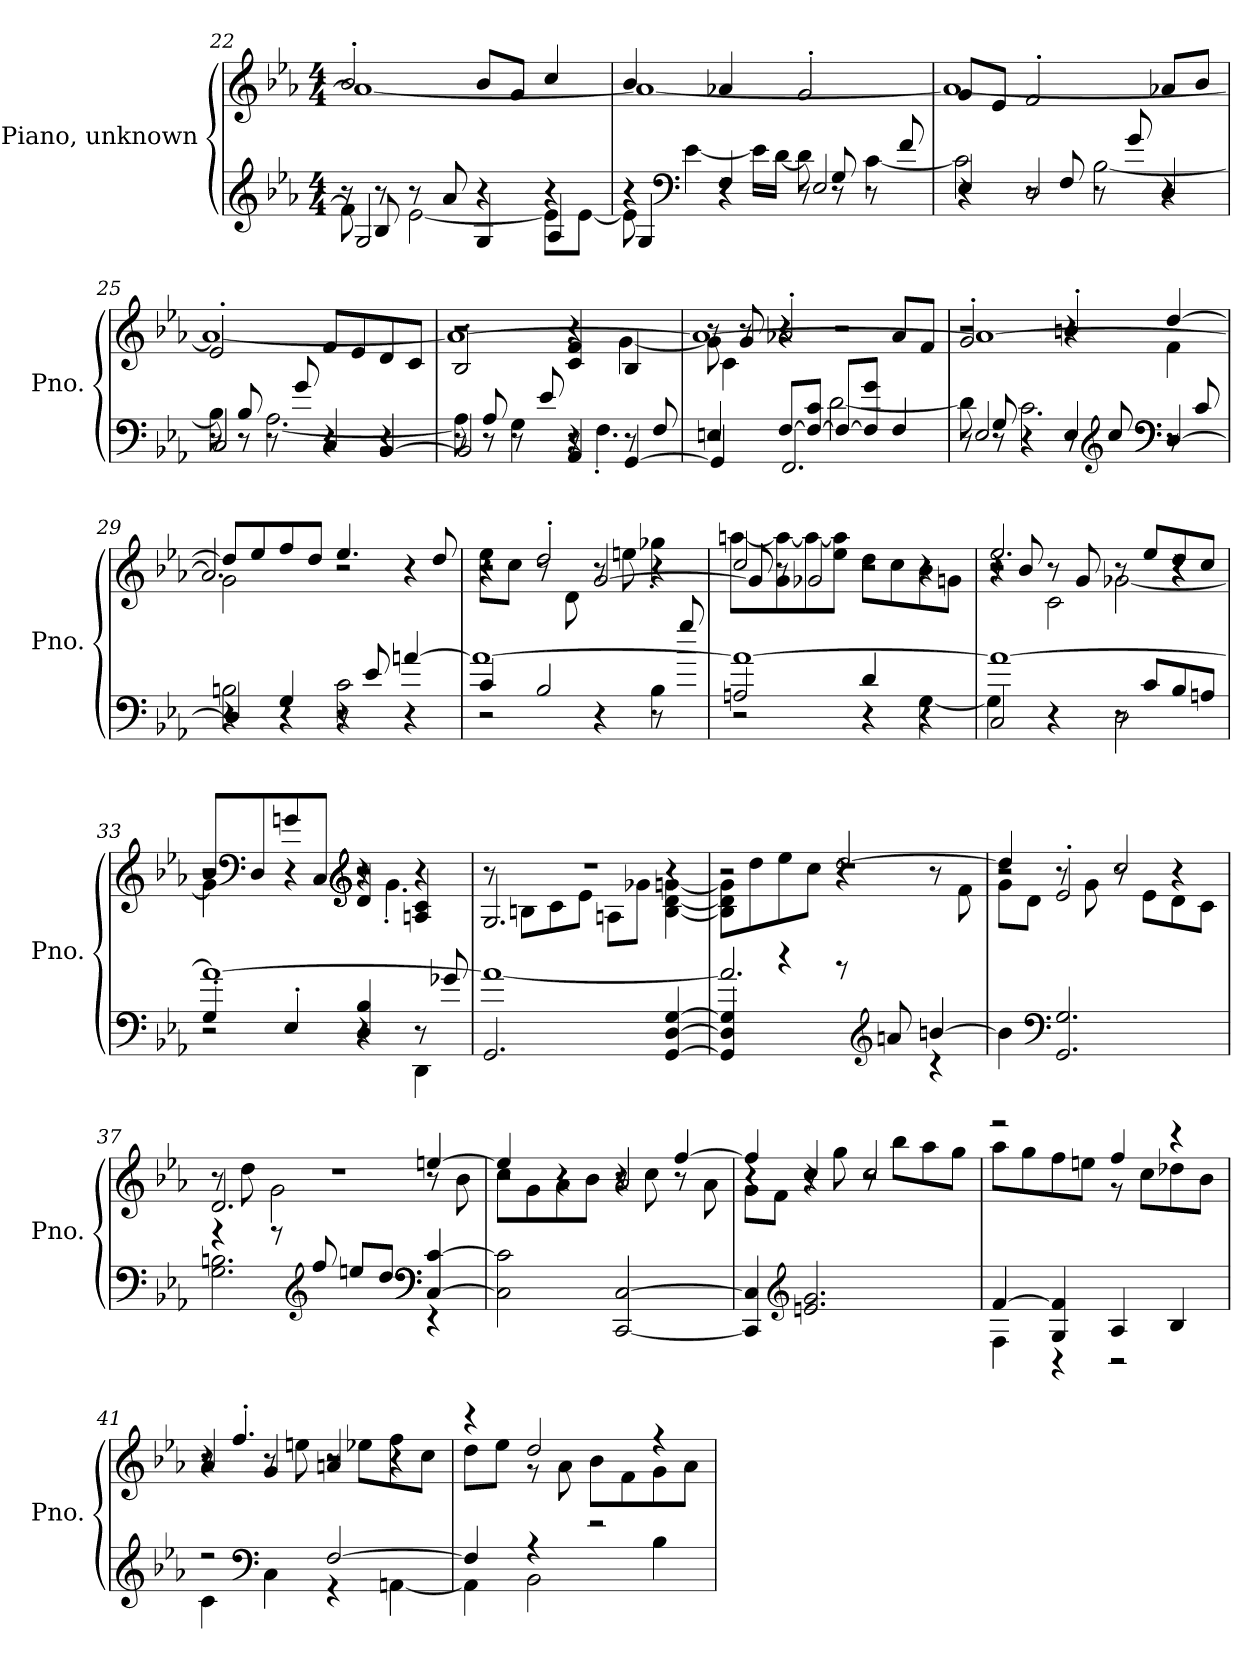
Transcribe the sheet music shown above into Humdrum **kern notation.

**kern	**kern
*part1	*part1
*staff2	*staff1
*I"Piano, unknown	*
*I'Pno.	*
!!LO:LB:g=z
*clefG2	*clefG2
*k[b-e-a-]	*k[b-e-a-]
*M4/4	*M4/4
=22	=22
*^	*^
*	*^	*	*
8r	8f\]	2G/	2b-'/	1a_
8B-/	8r	.	.	.
8r	[2e-\	.	.	.
8a-/	.	.	.	.
4G/	.	4r	8b-/L	.
.	.	.	8g/J	.
4r	8e-\L]	4A-/	4cc/	.
.	[8e-\J	.	.	.
=23	=23	=23	=23	=23
4r	8e-\]	4G/	4b-/	1a_
*clefF4	*	*	*	*
.	[4e-\	.	.	.
4F/	.	4r	4a-X/	.
.	16e-\LL]	.	.	.
.	[16d\JJ	.	.	.
8r	8d\]	2E-/	2g'/	.
8G/	8r	.	.	.
8r	[4c\	.	.	.
8f/	.	.	.	.
=24	=24	=24	=24	=24
4E-/	2c\]	4r	8g/L	1a_
.	.	.	8e-/J	.
8r	.	2D/	2f'/	.
8F/	.	.	.	.
8r	[2B-\	.	.	.
8g/	.	.	.	.
4D/	.	4r	8a-X/L	.
.	.	.	8b-/J	.
!!LO:LB:g=z	!!
=25	=25	=25	=25	=25
8r	8B-\]	2C/	2e-'/	1a_
8B-/	8r	.	.	.
8r	[2.A-\	.	.	.
8g/	.	.	.	.
4C/	.	4r	8f/L	.
.	.	.	8e-/	.
4r	.	[4BB-/	8d/	.
.	.	.	8c/J	.
=26	=26	=26	=26	=26
*	*	*	*	*^
8r	8A-\]	2BB-/]	2B-'/	2r	1a_
8A-/	8r	.	.	.	.
8r	4G\	.	.	.	.
8e-/	.	.	.	.	.
4r	8r	4AA-/	4c/ 4f/	4r	.
.	4.F'\	.	.	.	.
8r	.	[4GG/	4B-/	[4g\	.
8F/	.	.	.	.	.
=27	=27	=27	=27	=27	=27
*	*	*	*	*	*^
4En/	2r	4GG/]	8r	8g\]	1a_	4c\
.	.	.	8g/	8r	.	.
[8F/L	.	2.FF/	2a-X'/	4r	.	4r
8F/_ 8c/J	.	.	.	.	.	.
8F/L_	[2d\	.	.	2r	.	2r
8F/] 8g/J	.	.	.	.	.	.
4F/	.	.	8a-/L	.	.	.
.	.	.	8f/J	.	.	.
*	*	*	*	*	*v	*v
!!LO:LB:g=z
=28	=28	=28	=28	=28	=28
8r	8d\]	2E-/	2g'/	2r	1a_
8G/	8r	.	.	.	.
4r	2.c\	.	.	.	.
8r	.	4E-/	4bn'/	4r	.
*clefG2	*	*	*	*	*
8cc/	.	.	.	.	.
*clefF4	*	*	*	*	*
8r	.	[4D/	[4dd/	4f\	.
8c/	.	.	.	.	.
=29	=29	=29	=29	=29	=29
4r	2Bn\	4D/]	8dd/L]	2g\	2.a/]
.	.	.	8ee-/	.	.
4G/	.	4r	8ff/	.	.
.	.	.	8dd/J	.	.
8r	2c\	4r	4.ee-/	2r	.
8e-/	.	.	.	.	.
4r	.	[4an/	.	.	4r
.	.	.	8dd/	.	.
=30	=30	=30	=30	=30	=30
4c/	2r	1a_	4r	8ee-\L	2r
.	.	.	.	8cc\J	.
2B-/	.	.	2dd'/	8r	.
.	.	.	.	8d\	.
.	4r	.	.	8r	[2g/
.	.	.	.	8een\	.
8r	4B-\	.	4r	4gg-X'\	.
8gg/	.	.	.	.	.
!!LO:LB:g=z	!!	!!
=31	=31	=31	=31	=31	=31
2An/	2r	1a_	2cc/	[8aan\L	8g/]
.	.	.	.	8g\ 8aa\_	8r
.	.	.	.	8aa\_	2g-X/
.	.	.	.	8ee-\ 8aa\]J	.
4d/	4r	.	2r	8dd\L	.
.	.	.	.	8cc\	.
4r	[4G\	.	.	8b-\	4r
.	.	.	.	8gn\J	.
=32	=32	=32	=32	=32	=32
*	*	*	*	*	*^
2C/	4G\]	1a_	2.ee-/	2r	8r	4r
.	.	.	.	.	8b-/	.
.	4r	.	.	.	8r	2c\
.	.	.	.	.	8g/	.
8r	2D\	.	.	[2g-X\	8r	.
8c/L	.	.	.	.	8ee-/L	.
8B-/	.	.	4r	.	8dd/	4r
8An/J	.	.	.	.	8cc/J	.
=33	=33	=33	=33	=33	=33	=33
4G'/	2r	1a_	2r	4g-\]	8b-/L	2r
*	*	*	*clefF4	*	*	*
.	.	.	.	.	8D/	.
4E-'/	.	.	.	4r	8gn/	.
.	.	.	.	.	8C/J	.
*	*	*	*clefG2	*	*	*
4D/ 4B-/	4r	.	4d/	2r	4r	8r
.	.	.	.	.	.	4.g'\
8r	4DD\	.	4r	.	4An/ 4c/	.
8g-X/	.	.	.	.	.	.
*	*v	*v	*	*	*	*
*	*	*	*	*v	*v
!!LO:LB:g=z
=34	=34	=34	=34	=34
2.GG/	1a_	1r	8r	2.G/
.	.	.	8Bn\L	.
.	.	.	8c\	.
.	.	.	8e-\J	.
.	.	.	8An\L	.
.	.	.	8g-X\J	.
[4GG/ [4D/ [4G/	.	.	[4B\ [4d\ [4gn\	4r
=35	=35	=35	=35	=35
4GG/] 4D/] 4G/]	2.a/]	1r	8B\] 8d\] 8g\]L	2r
.	.	.	8dd\	.
4r	.	.	8ee-\	.
.	.	.	8cc\J	.
8r	.	.	4r	[2dd/
*clefG2	*	*	*	*
8an/	.	.	.	.
[4bn/	4r	.	8r	.
.	.	.	8f\	.
*v	*v	*	*	*
=36	=36	=36	=36
4b\]	2r	8g\L	4dd/]
.	.	8d\J	.
*clefF4	*	*	*
2.GG/ 2.G/	.	8r	2e-'/
.	.	8g\	.
.	2cc/	8r	.
.	.	8e-\L	.
.	.	8d\	4r
.	.	8c\J	.
!!LO:PB:g=z	!!	!!
=37	=37	=37	=37
*^	*	*	*
4r	2.G\ 2.Bn\	1r	8r	2.d/
.	.	.	8dd\	.
8r	.	.	2g\	.
*clefG2	*	*	*	*
8ff/	.	.	.	.
8een/L	.	.	.	.
8dd/J	.	.	.	.
*clefF4	*	*	*	*
[4C/ [4c/	4r	.	8r	[4een/
.	.	.	8b-\	.
*v	*v	*	*	*
=38	=38	=38	=38
2C\] 2c\]	2r	8cc\L	4ee/]
.	.	8g\	.
.	.	8a-\	4r
.	.	8b-\J	.
[2CC/ [2C/	4r	8r	2a-/
.	.	8cc\	.
.	[4ff/	8r	.
.	.	8a-\	.
=39	=39	=39	=39
4CC/] 4C/]	4ff/]	8g\L	4r
.	.	8f\J	.
*clefG2	*	*	*
2.en/ 2.g/	4r	8r	4cc/
.	.	8gg\	.
.	2r	8r	2cc/
.	.	8bb-\L	.
.	.	8aa-\	.
.	.	8gg\J	.
*	*	*v	*v
=40	=40	=40
*^	*	*
[4f/	4F\	2r	8aa-\L
.	.	.	8gg\
4G/ 4f/]	4r	.	8ff\
.	.	.	8een\J
4A-/	2r	4ff/	8r
.	.	.	8cc\L
4B-/	.	4r	8dd-X\
.	.	.	8b-\J
!!LO:LB:g=z
=41	=41	=41	=41
*	*	*	*^
2r	4c\	8r	4r	4a-/
.	.	4.ff'/	.	.
*clefF4	*	*	*	*
.	4C\	.	8r	4g/
.	.	.	8een\	.
[2F/	4r	2r	8r	4an/
.	.	.	8ee-X\L	.
.	[4AAn\	.	8ff\	4r
.	.	.	8cc\J	.
*	*	*	*v	*v
=42	=42	=42	=42
4F/]	4AA\]	4r	8dd\L
.	.	.	8ee-\J
4r	2BB-\	2dd/	8r
.	.	.	8a-\
2r	.	.	8b-\L
.	.	.	8f\
.	4B-\	4r	8g\
.	.	.	8a-\J
*v	*v	*	*
*	*v	*v
=	=
*-	*-
